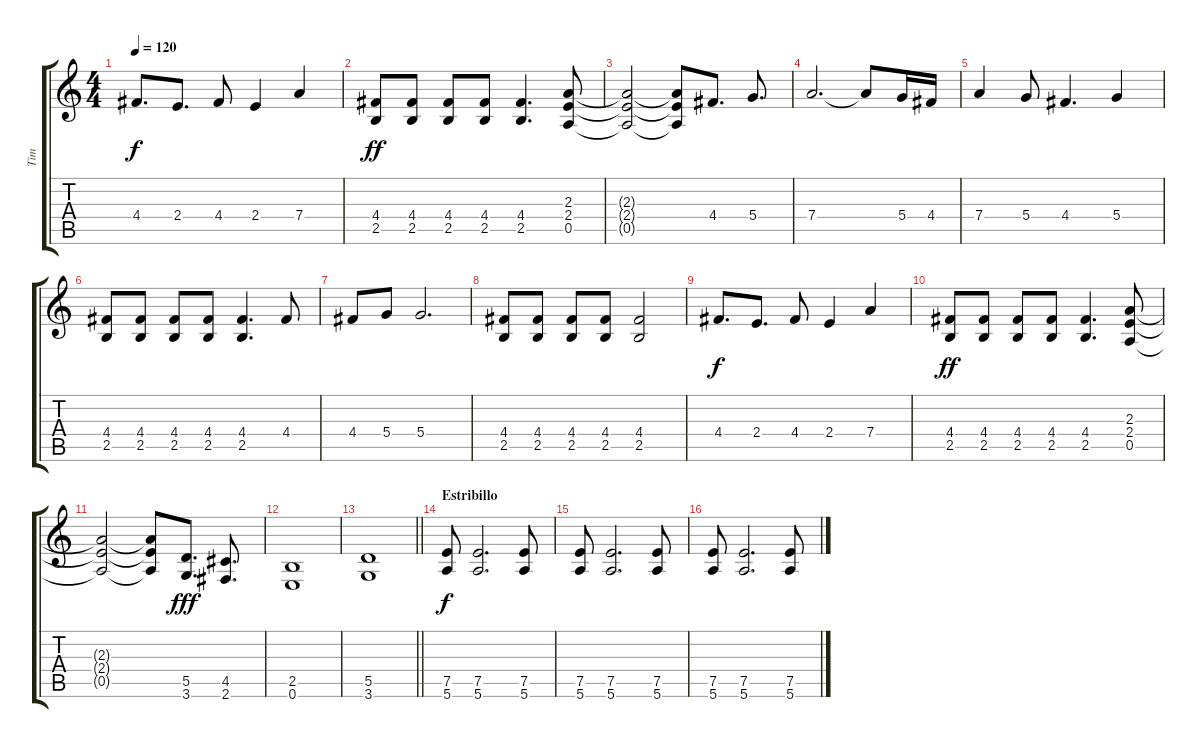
\track ("Tim" "Tim") {instrument distortionguitar}
\staff {score tabs}
\tuning (E4 B3 G3 D3 A2 E2) {hide}
\ts (4 4)
\tempo 120
\clef g2
\ks c
4.4.8{d dy f} 2.4.8{d} 4.4.8 2.4.4 7.4.4 |
(4.4 2.5).8{dy ff} (4.4 2.5).8 (4.4 2.5).8 (4.4 2.5).8 (4.4 2.5).4{d} (2.3 2.4 0.5).8 |
(2.3{t} 2.4{t} 0.5{t}).2 (2.3{t} 2.4{t} 0.5{t}).8 4.4.8{d} 5.4.8{d} |
7.4.2{d} 7.4{t}.8 5.4.16 4.4.16 |
7.4.4 5.4.8 4.4.4{d} 5.4.4 |
(4.4 2.5).8 (4.4 2.5).8 (4.4 2.5).8 (4.4 2.5).8 (4.4 2.5).4{d} 4.4.8 |
4.4.8 5.4.8 5.4.2{d} |
(4.4 2.5).8 (4.4 2.5).8 (4.4 2.5).8 (4.4 2.5).8 (4.4 2.5).2 |
4.4.8{d dy f} 2.4.8{d} 4.4.8 2.4.4 7.4.4 |
(4.4 2.5).8{dy ff} (4.4 2.5).8 (4.4 2.5).8 (4.4 2.5).8 (4.4 2.5).4{d} (2.3 2.4 0.5).8 |
(2.3{t} 2.4{t} 0.5{t}).2 (2.3{t} 2.4{t} 0.5{t}).8 (5.5 3.6).8{d dy fff} (4.5 2.6).8{d} |
(2.5 0.6).1 |
\barLineRight lightlight
(5.5 3.6).1 |
\section ("" "Estribillo")
(7.5 5.6).8{dy f} (7.5 5.6).2{d} (7.5 5.6).8 |
(7.5 5.6).8 (7.5 5.6).2{d} (7.5 5.6).8 |
(7.5 5.6).8 (7.5 5.6).2{d} (7.5 5.6).8
